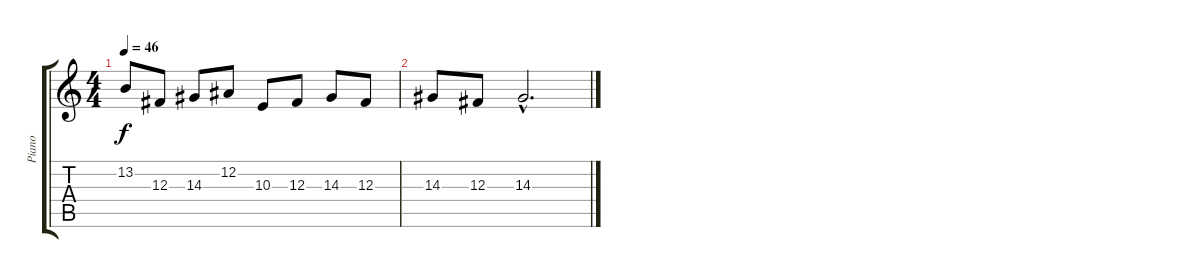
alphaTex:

\track ("Piano" "Piano") {instrument acousticgrandpiano}
\staff {score tabs}
\tuning (Eb4 Bb3 Gb3 Db3 Ab2 Eb2) {hide}
\ts (4 4)
\tempo 46
\clef g2
\ks c
13.2.8{dy f} 12.3.8 14.3.8 12.2.8 10.3.8 12.3.8 14.3.8 12.3.8 |
14.3.8 12.3.8 14.3{hac}.2{d}
